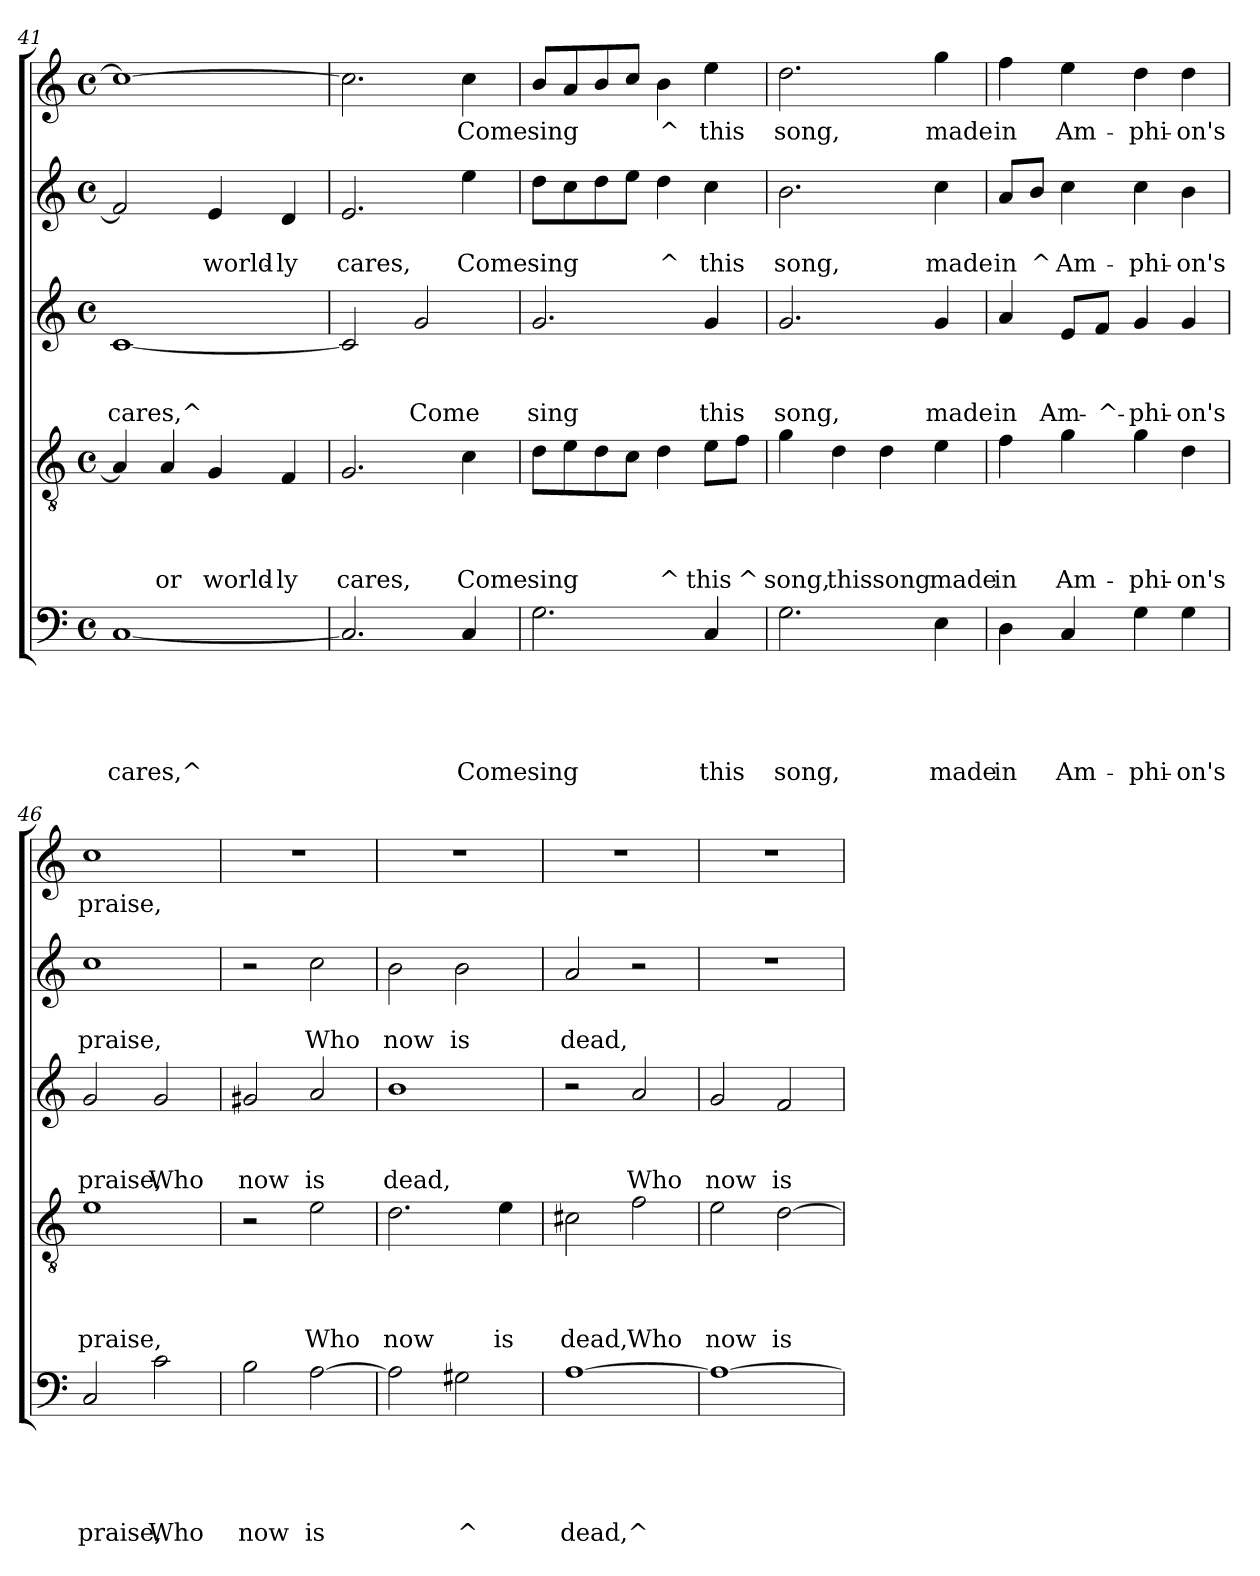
**kern	**text	**text	**text	**text	**text	**kern	**text	**text	**text	**text	**kern	**text	**text	**text	**kern	**text	**text	**kern	**text
*part5	*part5	*part5	*part5	*part5	*part5	*part4	*part4	*part4	*part4	*part4	*part3	*part3	*part3	*part3	*part2	*part2	*part2	*part1	*part1
*staff5	*staff5	*staff5	*staff5	*staff5	*staff5	*staff4	*staff4	*staff4	*staff4	*staff4	*staff3	*staff3	*staff3	*staff3	*staff2	*staff2	*staff2	*staff1	*staff1
*clefF4	*	*	*	*	*	*clefGv2	*	*	*	*	*clefG2	*	*	*	*clefG2	*	*	*clefG2	*
*k[]	*	*	*	*	*	*k[]	*	*	*	*	*k[]	*	*	*	*k[]	*	*	*k[]	*
*C:	*	*	*	*	*	*C:	*	*	*	*	*C:	*	*	*	*C:	*	*	*C:	*
*M4/4	*	*	*	*	*	*M4/4	*	*	*	*	*M4/4	*	*	*	*M4/4	*	*	*M4/4	*
*met(c)	*	*	*	*	*	*met(c)	*	*	*	*	*met(c)	*	*	*	*met(c)	*	*	*met(c)	*
=41	=41	=41	=41	=41	=41	=41	=41	=41	=41	=41	=41	=41	=41	=41	=41	=41	=41	=41	=41
!	!	!	!	!	!LO:LY:b	!	!	!	!	!	!	!	!	!LO:LY:b	!	!	!	!	!
[<1C	.	.	.	.	cares,^	4A/]	.	.	.	.	[<1c	.	.	cares,^	2f/]	.	.	1cc_	.
!	!	!	!	!	!	!	!	!	!	!LO:LY:b	!	!	!	!	!	!	!	!	!
.	.	.	.	.	.	4A/	.	.	.	or	.	.	.	.	.	.	.	.	.
!	!	!	!	!	!	!	!	!	!	!LO:LY:b	!	!	!	!	!	!	!LO:LY:b	!	!
.	.	.	.	.	.	4G/	.	.	.	world-	.	.	.	.	4e/	.	world-	.	.
!	!	!	!	!	!	!	!	!	!	!LO:LY:b	!	!	!	!	!	!	!LO:LY:b	!	!
.	.	.	.	.	.	4F/	.	.	.	-ly	.	.	.	.	4d/	.	-ly	.	.
=42	=42	=42	=42	=42	=42	=42	=42	=42	=42	=42	=42	=42	=42	=42	=42	=42	=42	=42	=42
!	!	!	!	!	!	!	!	!	!	!LO:LY:b	!	!	!	!	!	!	!LO:LY:b	!	!
2.C/]	.	.	.	.	.	2.G/	.	.	.	cares,	2c/]	.	.	.	2.e/	.	cares,	2.cc\]	.
!	!	!	!	!	!	!	!	!	!	!	!	!	!	!LO:LY:b	!	!	!	!	!
.	.	.	.	.	.	.	.	.	.	.	2g/	.	.	Come	.	.	.	.	.
!	!	!	!	!	!LO:LY:b	!	!	!	!	!LO:LY:b	!	!	!	!	!	!	!LO:LY:b	!	!LO:LY:b
4C/	.	.	.	.	Come	4c\	.	.	.	Come	.	.	.	.	4ee\	.	Come	4cc\	Come
=43	=43	=43	=43	=43	=43	=43	=43	=43	=43	=43	=43	=43	=43	=43	=43	=43	=43	=43	=43
!	!	!	!	!	!LO:LY:b	!	!	!	!	!LO:LY:b	!	!	!	!LO:LY:b	!	!	!LO:LY:b	!	!LO:LY:b
2.G\	.	.	.	.	sing	8d\L	.	.	.	sing	2.g/	.	.	sing	8dd\L	.	sing	8b/L	sing
.	.	.	.	.	.	8e\	.	.	.	.	.	.	.	.	8cc\	.	.	8a/	.
.	.	.	.	.	.	8d\	.	.	.	.	.	.	.	.	8dd\	.	.	8b/	.
.	.	.	.	.	.	8c\J	.	.	.	.	.	.	.	.	8ee\J	.	.	8cc/J	.
!	!	!	!	!	!	!	!	!	!	!LO:LY:b	!	!	!	!	!	!	!LO:LY:b	!	!LO:LY:b
.	.	.	.	.	.	4d\	.	.	.	^	.	.	.	.	4dd\	.	^	4b\	^
!	!	!	!	!	!LO:LY:b	!	!	!	!	!LO:LY:b	!	!	!	!LO:LY:b	!	!	!LO:LY:b	!	!LO:LY:b
4C/	.	.	.	.	this	8e\L	.	.	.	this	4g/	.	.	this	4cc\	.	this	4ee\	this
!	!	!	!	!	!	!	!	!	!	!LO:LY:b	!	!	!	!	!	!	!	!	!
.	.	.	.	.	.	8f\J	.	.	.	^	.	.	.	.	.	.	.	.	.
=44	=44	=44	=44	=44	=44	=44	=44	=44	=44	=44	=44	=44	=44	=44	=44	=44	=44	=44	=44
!	!	!	!	!	!LO:LY:b	!	!	!	!	!LO:LY:b	!	!	!	!LO:LY:b	!	!	!LO:LY:b	!	!LO:LY:b
2.G\	.	.	.	.	song,	4g\	.	.	.	song,	2.g/	.	.	song,	2.b\	.	song,	2.dd\	song,
!	!	!	!	!	!	!	!	!	!	!LO:LY:b	!	!	!	!	!	!	!	!	!
.	.	.	.	.	.	4d\	.	.	.	this	.	.	.	.	.	.	.	.	.
!	!	!	!	!	!	!	!	!	!	!LO:LY:b	!	!	!	!	!	!	!	!	!
.	.	.	.	.	.	4d\	.	.	.	song	.	.	.	.	.	.	.	.	.
!	!	!	!	!	!LO:LY:b	!	!	!	!	!LO:LY:b	!	!	!	!LO:LY:b	!	!	!LO:LY:b	!	!LO:LY:b
4E\	.	.	.	.	made	4e\	.	.	.	made	4g/	.	.	made	4cc\	.	made	4gg\	made
=45	=45	=45	=45	=45	=45	=45	=45	=45	=45	=45	=45	=45	=45	=45	=45	=45	=45	=45	=45
!	!	!	!	!	!LO:LY:b	!	!	!	!	!LO:LY:b	!	!	!	!LO:LY:b	!	!	!LO:LY:b	!	!LO:LY:b
4D\	.	.	.	.	in	4f\	.	.	.	in	4a/	.	.	in	8a/L	.	in	4ff\	in
!	!	!	!	!	!	!	!	!	!	!	!	!	!	!	!	!	!LO:LY:b	!	!
.	.	.	.	.	.	.	.	.	.	.	.	.	.	.	8b/J	.	^	.	.
!	!	!	!	!	!LO:LY:b	!	!	!	!	!LO:LY:b	!	!	!	!LO:LY:b	!	!	!LO:LY:b	!	!LO:LY:b
4C/	.	.	.	.	Am-	4g\	.	.	.	Am-	8e/L	.	.	Am-	4cc\	.	Am-	4ee\	Am-
!	!	!	!	!	!	!	!	!	!	!	!	!	!	!LO:LY:b	!	!	!	!	!
.	.	.	.	.	.	.	.	.	.	.	8f/J	.	.	-^-	.	.	.	.	.
!	!	!	!	!	!LO:LY:b	!	!	!	!	!LO:LY:b	!	!	!	!LO:LY:b	!	!	!LO:LY:b	!	!LO:LY:b
4G\	.	.	.	.	-phi-	4g\	.	.	.	-phi-	4g/	.	.	-phi-	4cc\	.	-phi-	4dd\	-phi-
!	!	!	!	!	!LO:LY:b	!	!	!	!	!LO:LY:b	!	!	!	!LO:LY:b	!	!	!LO:LY:b	!	!LO:LY:b
4G\	.	.	.	.	-on's	4d\	.	.	.	-on's	4g/	.	.	-on's	4b\	.	-on's	4dd\	-on's
!!LO:LB:g=z
=46	=46	=46	=46	=46	=46	=46	=46	=46	=46	=46	=46	=46	=46	=46	=46	=46	=46	=46	=46
!	!	!	!	!	!LO:LY:b	!	!	!	!	!LO:LY:b	!	!	!	!LO:LY:b	!	!	!LO:LY:b	!	!LO:LY:b
2C/	.	.	.	.	praise,	1e	.	.	.	praise,	2g/	.	.	praise,	1cc	.	praise,	1cc	praise,
!	!	!	!	!	!LO:LY:b	!	!	!	!	!	!	!	!	!LO:LY:b	!	!	!	!	!
2c\	.	.	.	.	Who	.	.	.	.	.	2g/	.	.	Who	.	.	.	.	.
=47	=47	=47	=47	=47	=47	=47	=47	=47	=47	=47	=47	=47	=47	=47	=47	=47	=47	=47	=47
!	!	!	!	!	!LO:LY:b	!	!	!	!	!	!	!	!	!LO:LY:b	!	!	!	!	!
2B\	.	.	.	.	now	2r	.	.	.	.	2g#X/	.	.	now	2r	.	.	1r	.
!	!	!	!	!	!LO:LY:b	!	!	!	!	!LO:LY:b	!	!	!	!LO:LY:b	!	!	!LO:LY:b	!	!
[>2A\	.	.	.	.	is	2e\	.	.	.	Who	2a/	.	.	is	2cc\	.	Who	.	.
=48	=48	=48	=48	=48	=48	=48	=48	=48	=48	=48	=48	=48	=48	=48	=48	=48	=48	=48	=48
!	!	!	!	!	!	!	!	!	!	!LO:LY:b	!	!	!	!LO:LY:b	!	!	!LO:LY:b	!	!
2A\]	.	.	.	.	.	2.d\	.	.	.	now	1b	.	.	dead,	2b\	.	now	1r	.
!	!	!	!	!	!LO:LY:b	!	!	!	!	!	!	!	!	!	!	!	!LO:LY:b	!	!
2G#X\	.	.	.	.	^	.	.	.	.	.	.	.	.	.	2b\	.	is	.	.
!	!	!	!	!	!	!	!	!	!	!LO:LY:b	!	!	!	!	!	!	!	!	!
.	.	.	.	.	.	4e\	.	.	.	is	.	.	.	.	.	.	.	.	.
=49	=49	=49	=49	=49	=49	=49	=49	=49	=49	=49	=49	=49	=49	=49	=49	=49	=49	=49	=49
!	!	!	!	!	!LO:LY:b	!	!	!	!	!LO:LY:b	!	!	!	!	!	!	!LO:LY:b	!	!
[>1A	.	.	.	.	dead,^	2c#X\	.	.	.	dead,	2r	.	.	.	2a/	.	dead,	1r	.
!	!	!	!	!	!	!	!	!	!	!LO:LY:b	!	!	!	!LO:LY:b	!	!	!	!	!
.	.	.	.	.	.	2f\	.	.	.	Who	2a/	.	.	Who	2r	.	.	.	.
=50	=50	=50	=50	=50	=50	=50	=50	=50	=50	=50	=50	=50	=50	=50	=50	=50	=50	=50	=50
!	!	!	!	!	!	!	!	!	!	!LO:LY:b	!	!	!	!LO:LY:b	!	!	!	!	!
1A_	.	.	.	.	.	2e\	.	.	.	now	2g/	.	.	now	1r	.	.	1r	.
!	!	!	!	!	!	!	!	!	!	!LO:LY:b	!	!	!	!LO:LY:b	!	!	!	!	!
.	.	.	.	.	.	[>2d\	.	.	.	is	2f/	.	.	is	.	.	.	.	.
=	=	=	=	=	=	=	=	=	=	=	=	=	=	=	=	=	=	=	=
*-	*-	*-	*-	*-	*-	*-	*-	*-	*-	*-	*-	*-	*-	*-	*-	*-	*-	*-	*-
